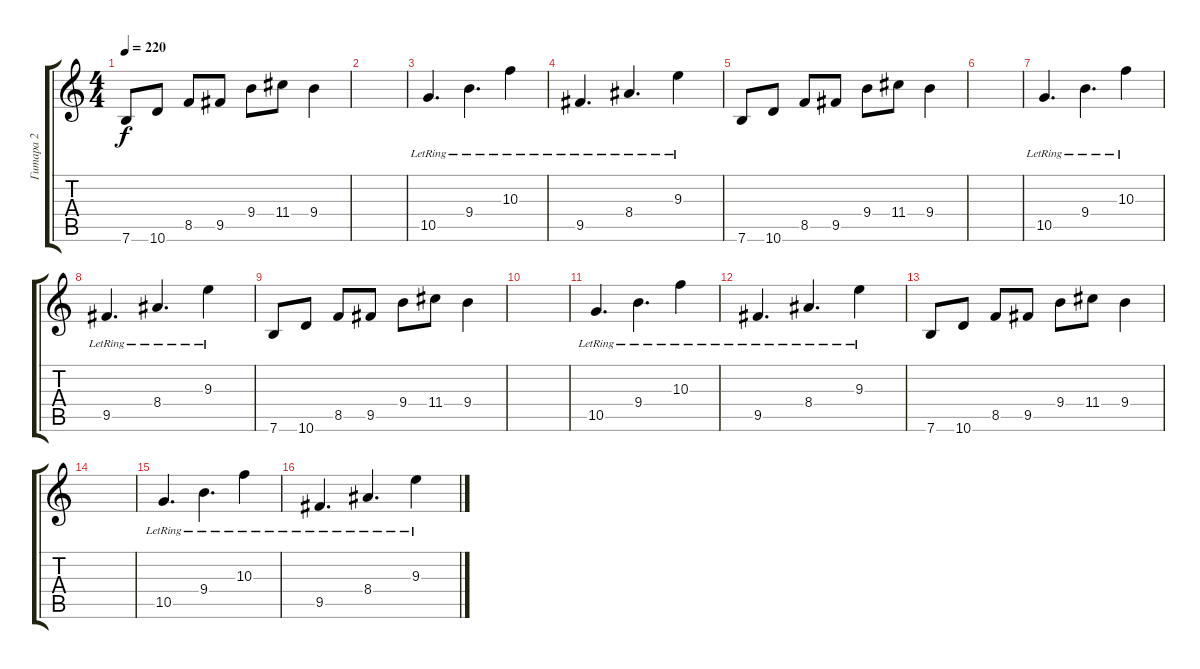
\track ("Гитара 2" "Гитара 2") {instrument overdrivenguitar}
\staff {score tabs}
\tuning (E4 B3 G3 D3 A2 E2) {hide}
\ts (4 4)
\tempo 220
\clef g2
\ks c
7.6.8{dy f} 10.6.8 8.5.8 9.5.8 9.4.8 11.4.8 9.4.4 |
|
10.5{lr}.4{d} 9.4{lr}.4{d} 10.3{lr}.4 |
9.5{lr}.4{d} 8.4{lr}.4{d} 9.3{lr}.4 |
7.6.8 10.6.8 8.5.8 9.5.8 9.4.8 11.4.8 9.4.4 |
|
10.5{lr}.4{d} 9.4{lr}.4{d} 10.3{lr}.4 |
9.5{lr}.4{d} 8.4{lr}.4{d} 9.3{lr}.4 |
7.6.8 10.6.8 8.5.8 9.5.8 9.4.8 11.4.8 9.4.4 |
|
10.5{lr}.4{d} 9.4{lr}.4{d} 10.3{lr}.4 |
9.5{lr}.4{d} 8.4{lr}.4{d} 9.3{lr}.4 |
7.6.8 10.6.8 8.5.8 9.5.8 9.4.8 11.4.8 9.4.4 |
|
10.5{lr}.4{d} 9.4{lr}.4{d} 10.3{lr}.4 |
9.5{lr}.4{d} 8.4{lr}.4{d} 9.3{lr}.4
